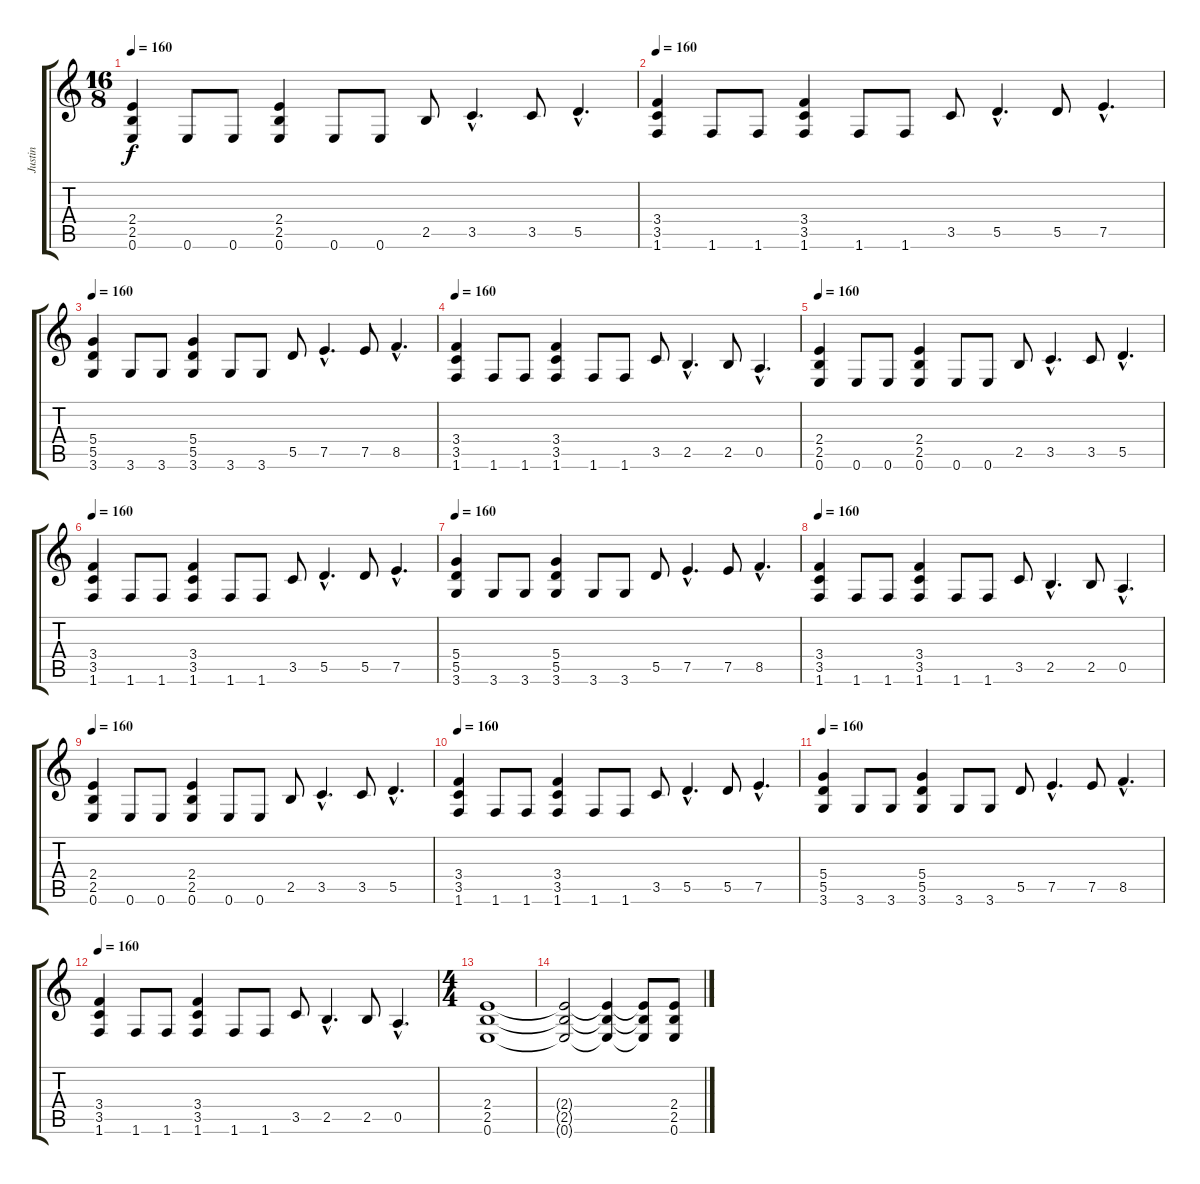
\track ("Justin" "Justin") {instrument distortionguitar}
\staff {score tabs}
\tuning (E4 B3 G3 D3 A2 E2) {hide}
\ts (16 8)
\tempo 160
\clef g2
\ks c
(2.4 2.5 0.6).4{dy f} 0.6.8 0.6.8 (2.4 2.5 0.6).4 0.6.8 0.6.8 2.5.8 3.5{hac}.4{d} 3.5.8 5.5{hac}.4{d} |
\tempo 160
(3.4 3.5 1.6).4 1.6.8 1.6.8 (3.4 3.5 1.6).4 1.6.8 1.6.8 3.5.8 5.5{hac}.4{d} 5.5.8 7.5{hac}.4{d} |
\tempo 160
(5.4 5.5 3.6).4 3.6.8 3.6.8 (5.4 5.5 3.6).4 3.6.8 3.6.8 5.5.8 7.5{hac}.4{d} 7.5.8 8.5{hac}.4{d} |
\tempo 160
(3.4 3.5 1.6).4 1.6.8 1.6.8 (3.4 3.5 1.6).4 1.6.8 1.6.8 3.5.8 2.5{hac}.4{d} 2.5.8 0.5{hac}.4{d} |
\tempo 160
(2.4 2.5 0.6).4 0.6.8 0.6.8 (2.4 2.5 0.6).4 0.6.8 0.6.8 2.5.8 3.5{hac}.4{d} 3.5.8 5.5{hac}.4{d} |
\tempo 160
(3.4 3.5 1.6).4 1.6.8 1.6.8 (3.4 3.5 1.6).4 1.6.8 1.6.8 3.5.8 5.5{hac}.4{d} 5.5.8 7.5{hac}.4{d} |
\tempo 160
(5.4 5.5 3.6).4 3.6.8 3.6.8 (5.4 5.5 3.6).4 3.6.8 3.6.8 5.5.8 7.5{hac}.4{d} 7.5.8 8.5{hac}.4{d} |
\tempo 160
(3.4 3.5 1.6).4 1.6.8 1.6.8 (3.4 3.5 1.6).4 1.6.8 1.6.8 3.5.8 2.5{hac}.4{d} 2.5.8 0.5{hac}.4{d} |
\tempo 160
(2.4 2.5 0.6).4 0.6.8 0.6.8 (2.4 2.5 0.6).4 0.6.8 0.6.8 2.5.8 3.5{hac}.4{d} 3.5.8 5.5{hac}.4{d} |
\tempo 160
(3.4 3.5 1.6).4 1.6.8 1.6.8 (3.4 3.5 1.6).4 1.6.8 1.6.8 3.5.8 5.5{hac}.4{d} 5.5.8 7.5{hac}.4{d} |
\tempo 160
(5.4 5.5 3.6).4 3.6.8 3.6.8 (5.4 5.5 3.6).4 3.6.8 3.6.8 5.5.8 7.5{hac}.4{d} 7.5.8 8.5{hac}.4{d} |
\tempo 160
(3.4 3.5 1.6).4 1.6.8 1.6.8 (3.4 3.5 1.6).4 1.6.8 1.6.8 3.5.8 2.5{hac}.4{d} 2.5.8 0.5{hac}.4{d} |
\ts (4 4)
(2.4 2.5 0.6).1 |
(2.4{t} 2.5{t} 0.6{t}).2 (2.4{t} 2.5{t} 0.6{t}).4 (2.4{t} 2.5{t} 0.6{t}).8 (2.4 2.5 0.6).8
